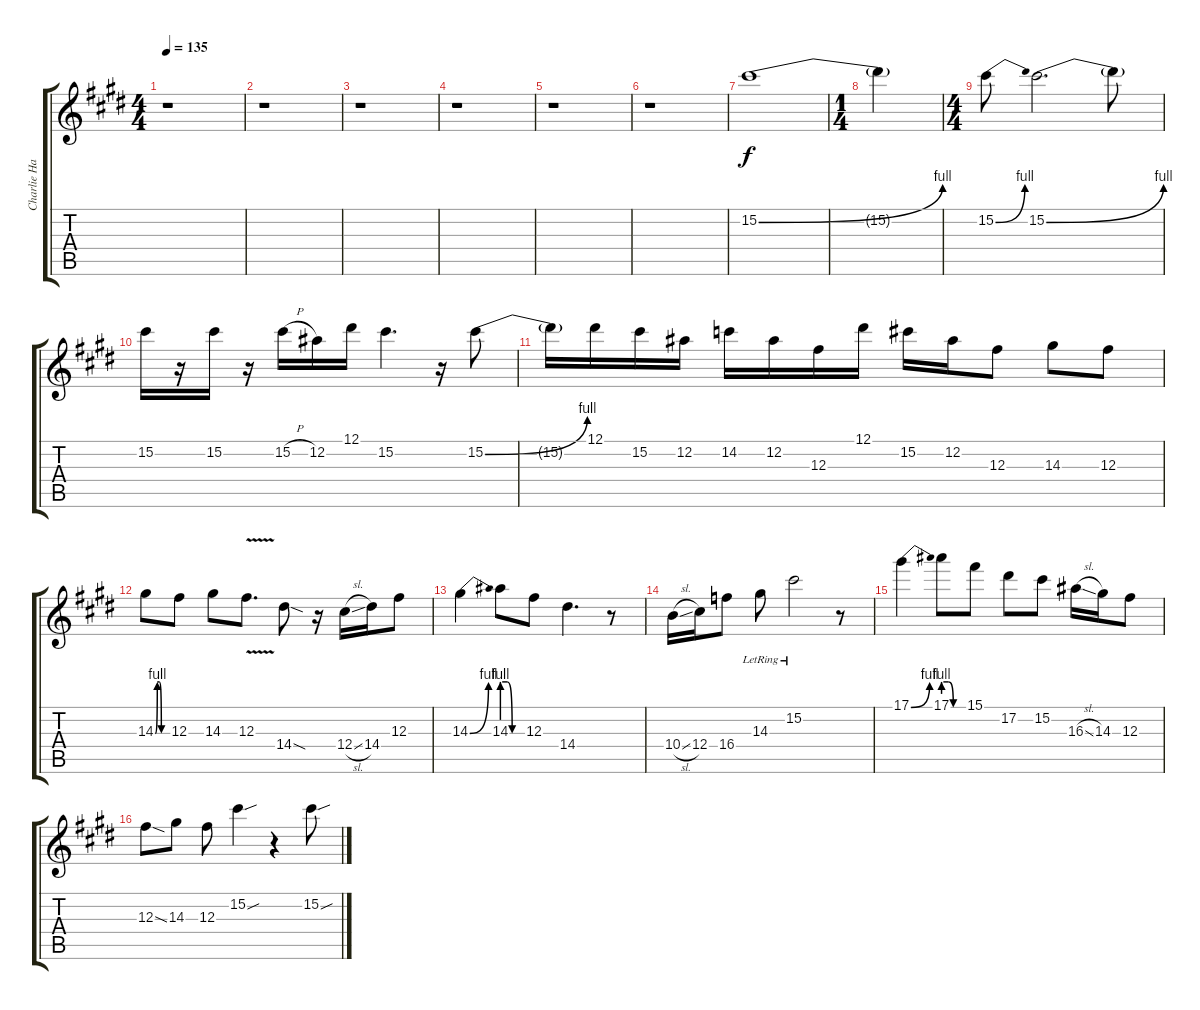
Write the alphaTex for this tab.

\track ("Charlie Hargrett Guitar II" "Charlie Ha") {instrument overdrivenguitar}
\staff {score tabs}
\tuning (Eb4 Bb3 Gb3 Db3 Ab2 Eb2) {hide}
\ts (4 4)
\tempo 135
\clef g2
\ks e
r.1{dy f} |
r.1 |
r.1 |
r.1 |
r.1 |
r.1 |
15.2{be (bend 0 0 60 4)}.1{volume 16 balance 8} |
\ts (1 4)
15.2{t}.4 |
\ts (4 4)
15.2{be (bend 0 0 60 4)}.8 15.2{be (bend 0 0 60 4)}.2{d} 15.2{t}.8 |
15.2.16 r.16 15.2.16 r.16 15.2{h}.16 12.2.16 12.1.16 15.2.4{d} r.16 15.2{be (bend 0 0 60 4)}.8 |
15.2{t}.16 12.1.16 15.2.16 12.2.16 14.2.16 12.2.16 12.3.16 12.1.16 15.2.16 12.2.16 12.3.8 14.3.8 12.3.8 |
14.3{be (custom 0 0 10 4 20 4 30 0 60 0)}.8 12.3.8 14.3.8 12.3{v}.8{d} 14.4{sod}.8 r.16 12.4{sl}.16 14.4.16 12.3.8 |
14.3{be (bend 0 0 60 4)}.4 14.3{be (custom 0 4 15 4 30 0 60 0)}.8 12.3.8 14.4.4{d} r.8 |
10.4{sl}.16 12.4.16 16.4.8 14.3{lr}.8 15.2{lr}.2 r.8 |
17.1{be (bend 0 0 60 4)}.4 17.1{be (custom 0 4 15 4 30 0 60 0)}.8 15.1.8 17.2.8 15.2.8 16.3{sl}.16 14.3.16 12.3.8 |
12.3{sod}.8 14.3.8 12.3.8 15.2{sou}.4 r.4 15.2{sou}.8{volume 9}
